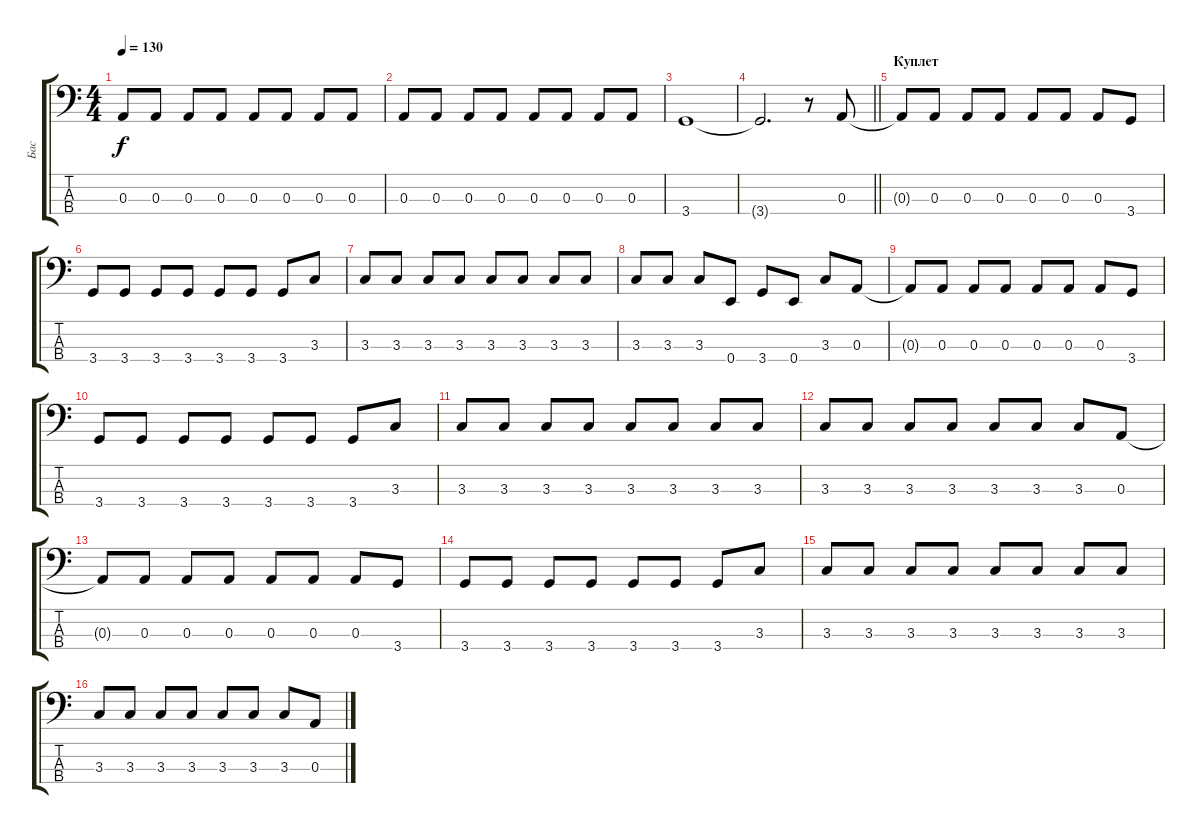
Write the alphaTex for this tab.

\track ("Бас" "Бас") {instrument electricbasspick}
\staff {score tabs}
\tuning (G2 D2 A1 E1) {hide}
\ts (4 4)
\tempo 130
\clef f4
\ks c
0.3.8{dy f} 0.3.8 0.3.8 0.3.8 0.3.8 0.3.8 0.3.8 0.3.8 |
0.3.8 0.3.8 0.3.8 0.3.8 0.3.8 0.3.8 0.3.8 0.3.8 |
3.4.1 |
\barLineRight lightlight
3.4{t}.2{d} r.8 0.3.8 |
\section ("" "Куплет")
0.3{t}.8 0.3.8 0.3.8 0.3.8 0.3.8 0.3.8 0.3.8 3.4.8 |
3.4.8 3.4.8 3.4.8 3.4.8 3.4.8 3.4.8 3.4.8 3.3.8 |
3.3.8 3.3.8 3.3.8 3.3.8 3.3.8 3.3.8 3.3.8 3.3.8 |
3.3.8 3.3.8 3.3.8 0.4.8 3.4.8 0.4.8 3.3.8 0.3.8 |
0.3{t}.8 0.3.8 0.3.8 0.3.8 0.3.8 0.3.8 0.3.8 3.4.8 |
3.4.8 3.4.8 3.4.8 3.4.8 3.4.8 3.4.8 3.4.8 3.3.8 |
3.3.8 3.3.8 3.3.8 3.3.8 3.3.8 3.3.8 3.3.8 3.3.8 |
3.3.8 3.3.8 3.3.8 3.3.8 3.3.8 3.3.8 3.3.8 0.3.8 |
0.3{t}.8 0.3.8 0.3.8 0.3.8 0.3.8 0.3.8 0.3.8 3.4.8 |
3.4.8 3.4.8 3.4.8 3.4.8 3.4.8 3.4.8 3.4.8 3.3.8 |
3.3.8 3.3.8 3.3.8 3.3.8 3.3.8 3.3.8 3.3.8 3.3.8 |
3.3.8 3.3.8 3.3.8 3.3.8 3.3.8 3.3.8 3.3.8 0.3.8
